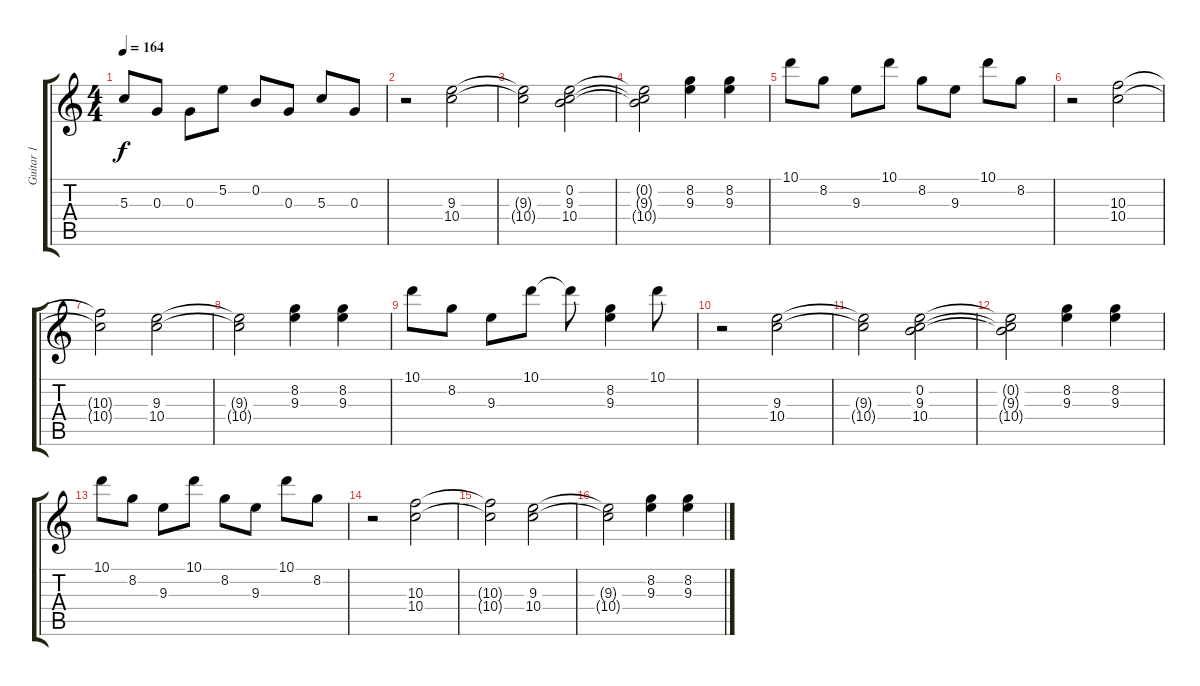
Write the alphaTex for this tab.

\track ("Guitar 1" "Guitar 1") {instrument distortionguitar}
\staff {score tabs}
\tuning (E4 B3 G3 D3 A2 D2) {hide}
\ts (4 4)
\tempo 164
\clef g2
\ks c
5.3.8{dy f} 0.3.8 0.3.8 5.2.8 0.2.8 0.3.8 5.3.8 0.3.8 |
r.2{instrument electricguitarclean} (9.3 10.4).2 |
(9.3{t} 10.4{t}).2 (0.2 9.3 10.4).2 |
(0.2{t} 9.3{t} 10.4{t}).2 (8.2 9.3).4 (8.2 9.3).4 |
10.1.8 8.2.8 9.3.8 10.1.8 8.2.8 9.3.8 10.1.8 8.2.8 |
r.2 (10.3 10.4).2 |
(10.3{t} 10.4{t}).2 (9.3 10.4).2 |
(9.3{t} 10.4{t}).2 (8.2 9.3).4 (8.2 9.3).4 |
10.1.8 8.2.8 9.3.8 10.1.8 10.1{t}.8 (8.2 9.3).4 10.1.8 |
r.2{instrument electricguitarclean} (9.3 10.4).2 |
(9.3{t} 10.4{t}).2 (0.2 9.3 10.4).2 |
(0.2{t} 9.3{t} 10.4{t}).2 (8.2 9.3).4 (8.2 9.3).4 |
10.1.8 8.2.8 9.3.8 10.1.8 8.2.8 9.3.8 10.1.8 8.2.8 |
r.2 (10.3 10.4).2 |
(10.3{t} 10.4{t}).2 (9.3 10.4).2 |
(9.3{t} 10.4{t}).2 (8.2 9.3).4 (8.2 9.3).4
